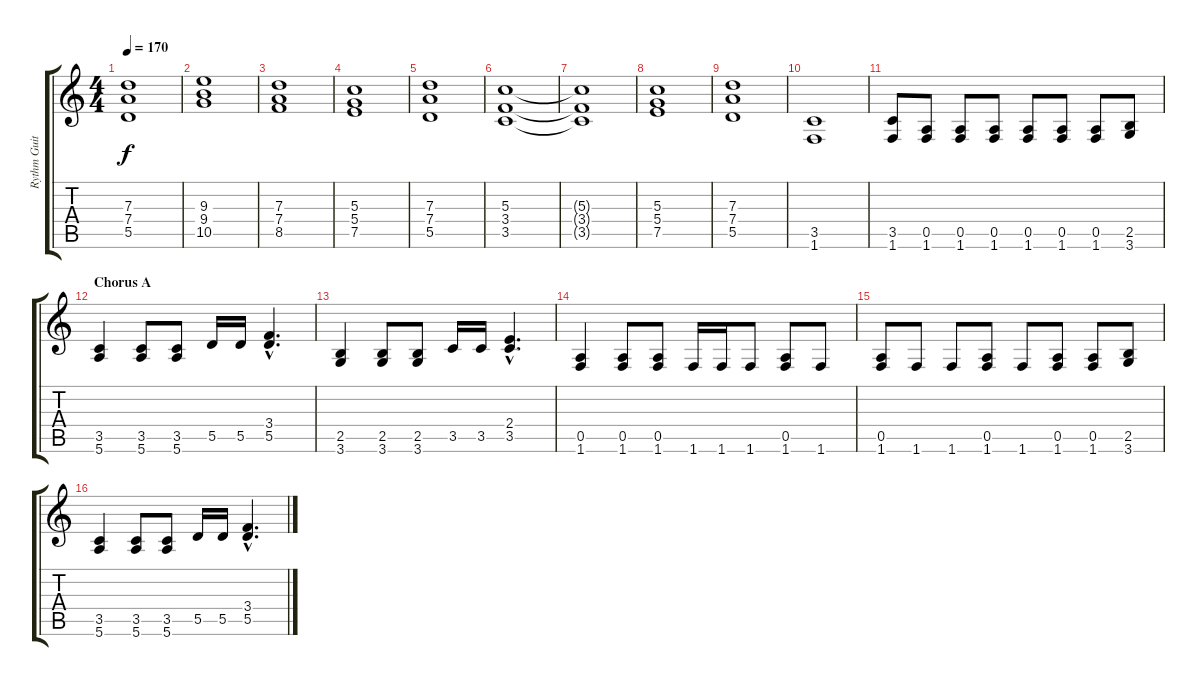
\track ("Rythm Guitar" "Rythm Guit") {instrument distortionguitar}
\staff {score tabs}
\tuning (E4 B3 G3 D3 A2 E2) {hide}
\ts (4 4)
\tempo 170
\clef g2
\ks c
(7.3 7.4 5.5).1{dy f} |
(9.3 9.4 10.5).1 |
(7.3 7.4 8.5).1 |
(5.3 5.4 7.5).1 |
(7.3 7.4 5.5).1 |
(5.3 3.4 3.5).1 |
(5.3{t} 3.4{t} 3.5{t}).1 |
(5.3 5.4 7.5).1 |
(7.3 7.4 5.5).1 |
(3.5 1.6).1 |
(3.5 1.6).8 (0.5 1.6).8 (0.5 1.6).8 (0.5 1.6).8 (0.5 1.6).8 (0.5 1.6).8 (0.5 1.6).8 (2.5 3.6).8 |
\section ("" "Chorus A")
(3.5 5.6).4 (3.5 5.6).8 (3.5 5.6).8 5.5.16 5.5.16 (3.4{hac} 5.5{hac}).4{d} |
(2.5 3.6).4 (2.5 3.6).8 (2.5 3.6).8 3.5.16 3.5.16 (2.4{hac} 3.5{hac}).4{d} |
(0.5 1.6).4 (0.5 1.6).8 (0.5 1.6).8 1.6.16 1.6.16 1.6.8 (0.5 1.6).8 1.6.8 |
(0.5 1.6).8 1.6.8 1.6.8 (0.5 1.6).8 1.6.8 (0.5 1.6).8 (0.5 1.6).8 (2.5 3.6).8 |
(3.5 5.6).4 (3.5 5.6).8 (3.5 5.6).8 5.5.16 5.5.16 (3.4{hac} 5.5{hac}).4{d}
